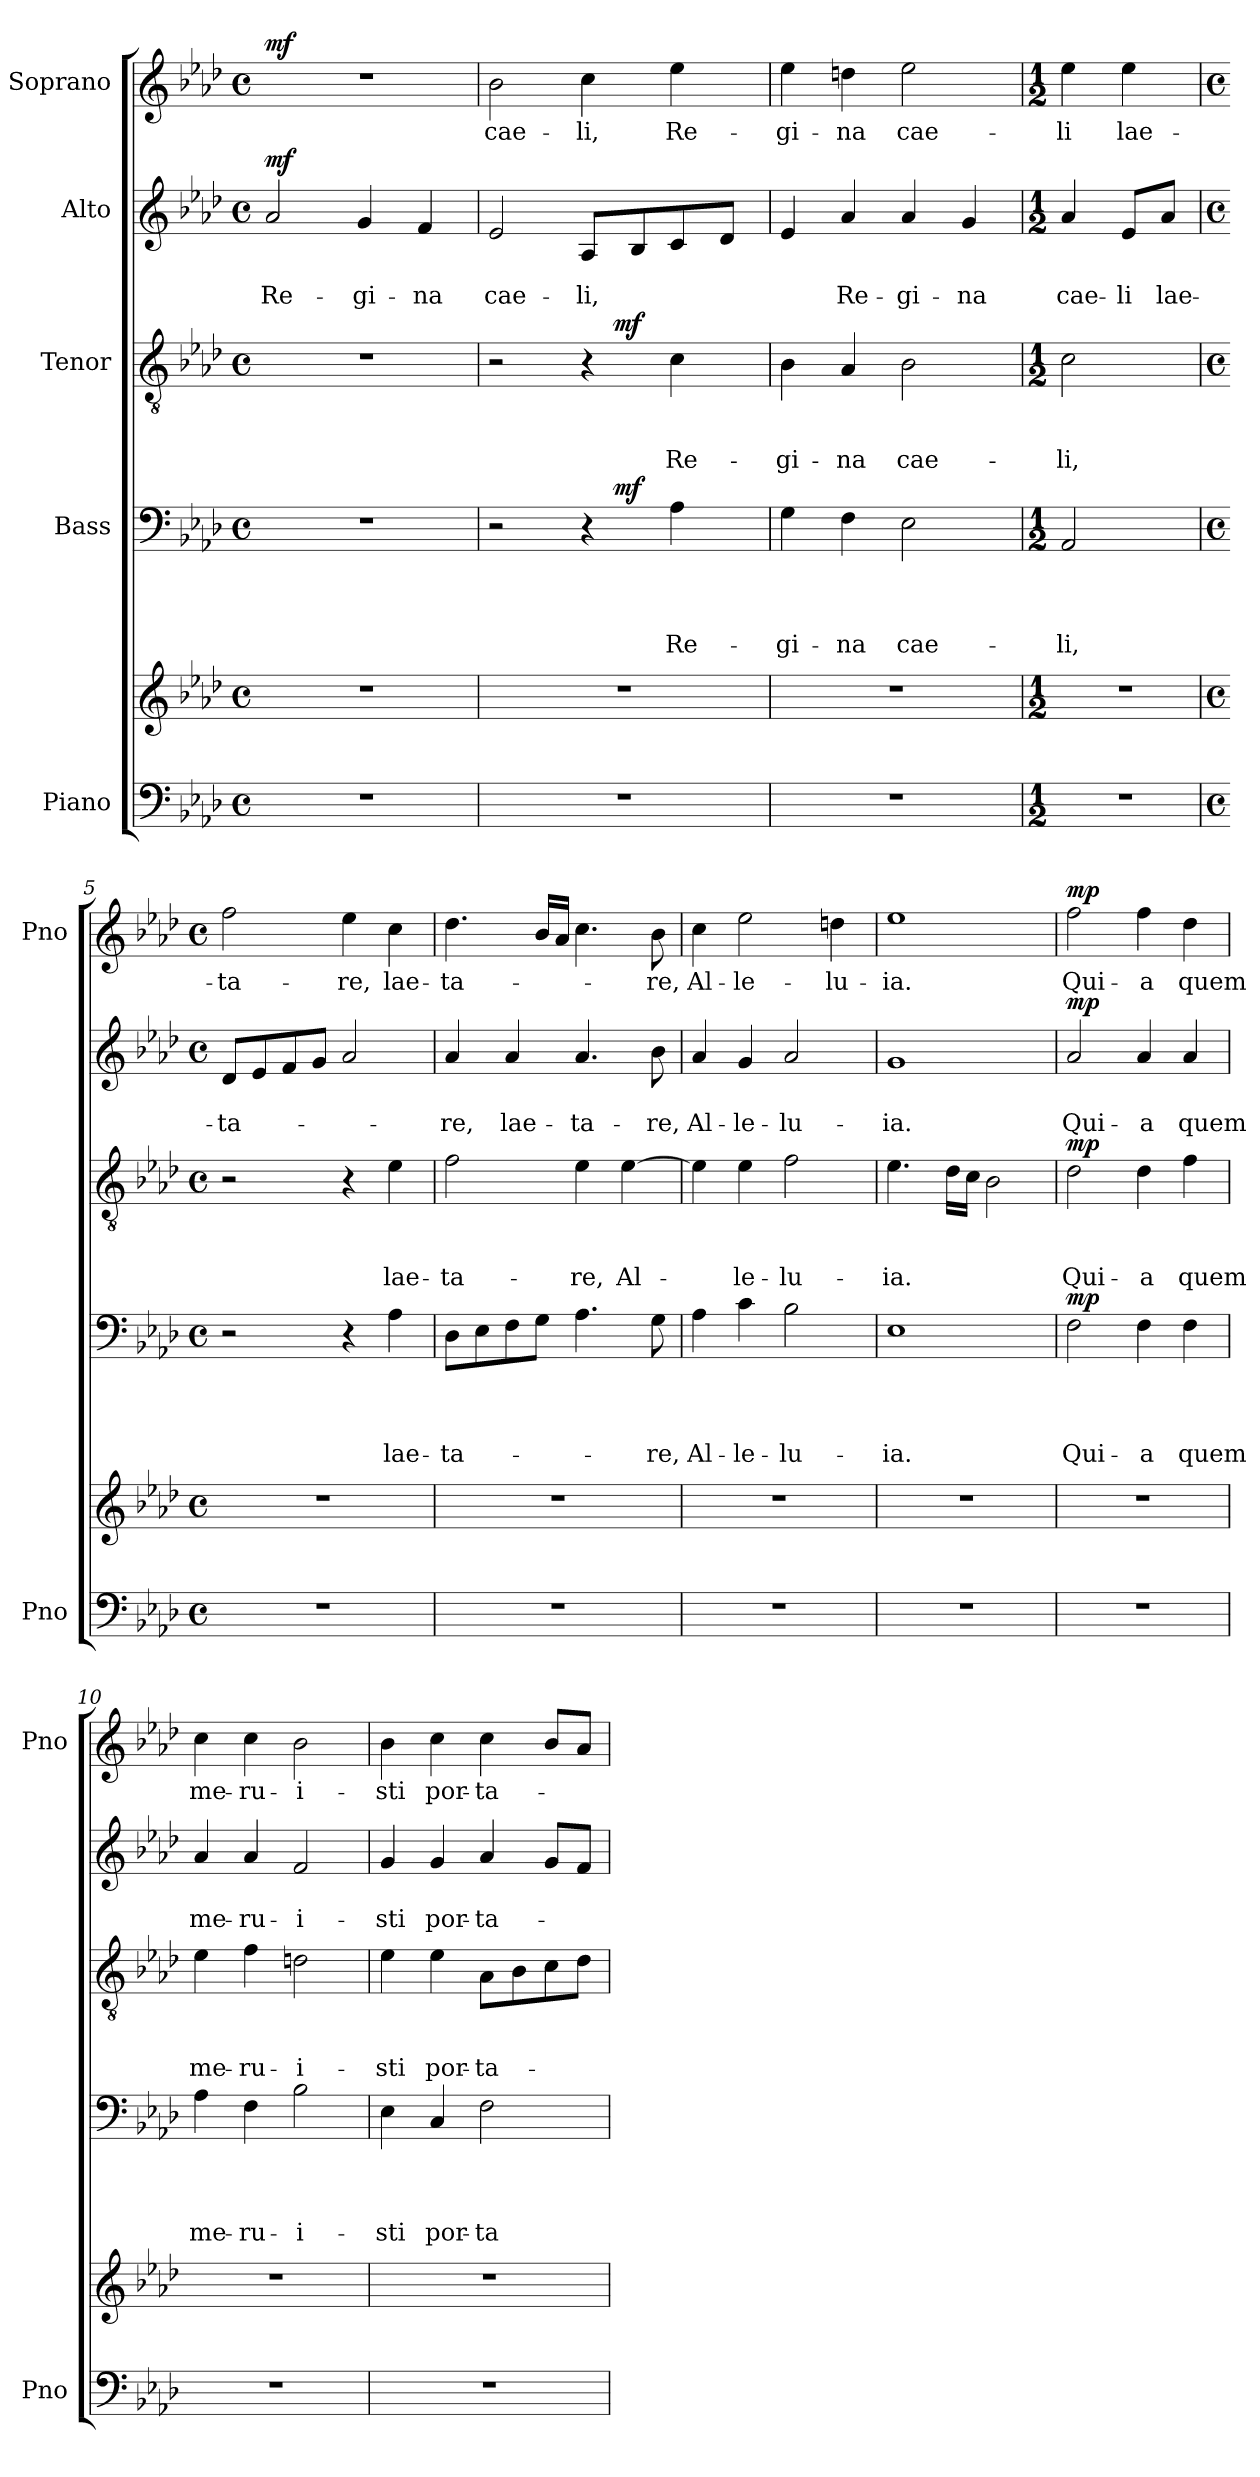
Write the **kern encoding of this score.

**kern	**kern	**kern	**text	**text	**text	**text	**dynam	**kern	**text	**text	**text	**dynam	**kern	**text	**text	**dynam	**kern	**text	**dynam
*part5	*part5	*part4	*part4	*part4	*part4	*part4	*part4	*part3	*part3	*part3	*part3	*part3	*part2	*part2	*part2	*part2	*part1	*part1	*part1
*staff6	*staff5	*staff4	*staff4	*staff4	*staff4	*staff4	*staff4	*staff3	*staff3	*staff3	*staff3	*staff3	*staff2	*staff2	*staff2	*staff2	*staff1	*staff1	*staff1
*I"Piano	*	*I"Bass	*	*	*	*	*	*I"Tenor	*	*	*	*	*I"Alto	*	*	*	*I"Soprano	*	*
*I'Pno	*	*	*	*	*	*	*	*	*	*	*	*	*	*	*	*	*I'Pno	*	*
*clefF4	*clefG2	*clefF4	*	*	*	*	*	*clefGv2	*	*	*	*	*clefG2	*	*	*	*clefG2	*	*
*k[b-e-a-d-]	*k[b-e-a-d-]	*k[b-e-a-d-]	*	*	*	*	*	*k[b-e-a-d-]	*	*	*	*	*k[b-e-a-d-]	*	*	*	*k[b-e-a-d-]	*	*
*A-:	*A-:	*A-:	*	*	*	*	*	*A-:	*	*	*	*	*A-:	*	*	*	*A-:	*	*
*M4/4	*M4/4	*M4/4	*	*	*	*	*	*M4/4	*	*	*	*	*M4/4	*	*	*	*M4/4	*	*
*met(c)	*met(c)	*met(c)	*	*	*	*	*	*met(c)	*	*	*	*	*met(c)	*	*	*	*met(c)	*	*
=1	=1	=1	=1	=1	=1	=1	=1	=1	=1	=1	=1	=1	=1	=1	=1	=1	=1	=1	=1
!	!	!	!	!	!	!	!	!	!	!	!	!	!	!	!	!LO:DY:a	!	!	!LO:DY:a
1r	1r	1r	.	.	.	.	.	1r	.	.	.	.	2a-/	.	Re-	mf	1r	.	mf
.	.	.	.	.	.	.	.	.	.	.	.	.	4g/	.	-gi-	.	.	.	.
.	.	.	.	.	.	.	.	.	.	.	.	.	4f/	.	-na	.	.	.	.
=2	=2	=2	=2	=2	=2	=2	=2	=2	=2	=2	=2	=2	=2	=2	=2	=2	=2	=2	=2
*	*	*^	*	*	*	*	*	*^	*	*	*	*	*	*	*	*	*	*	*
1r	1r	2r	2ryy	.	.	.	.	.	2r	2ryy	.	.	.	.	2e-/	.	cae-	.	2b-\	cae-	.
.	.	4r	16.ryy	.	.	.	.	.	4r	16.ryy	.	.	.	.	8A-/L	.	-li,	.	4cc\	-li,	.
!	!	!	!	!	!	!	!	!LO:DY:a	!	!	!	!	!	!LO:DY:a	!	!	!	!	!	!	!
.	.	.	4ryy	.	.	.	.	mf	.	4ryy	.	.	.	mf	.	.	.	.	.	.	.
.	.	.	.	.	.	.	.	.	.	.	.	.	.	.	8B-/	.	.	.	.	.	.
.	.	4A-\	.	.	.	.	Re-	.	4c\	.	.	.	Re-	.	8c/	.	.	.	4ee-\	Re-	.
.	.	.	8ryy	.	.	.	.	.	.	8ryy	.	.	.	.	.	.	.	.	.	.	.
.	.	.	.	.	.	.	.	.	.	.	.	.	.	.	8d-/J	.	.	.	.	.	.
.	.	.	32ryy	.	.	.	.	.	.	32ryy	.	.	.	.	.	.	.	.	.	.	.
*	*	*v	*v	*	*	*	*	*	*	*	*	*	*	*	*	*	*	*	*	*	*
*	*	*	*	*	*	*	*	*v	*v	*	*	*	*	*	*	*	*	*	*	*
=3	=3	=3	=3	=3	=3	=3	=3	=3	=3	=3	=3	=3	=3	=3	=3	=3	=3	=3	=3
1r	1r	4G\	.	.	.	-gi-	.	4B-\	.	.	-gi-	.	4e-/	.	.	.	4ee-\	-gi-	.
.	.	4F\	.	.	.	-na	.	4A-/	.	.	-na	.	4a-/	.	Re-	.	4ddn\	-na	.
.	.	2E-\	.	.	.	cae-	.	2B-\	.	.	cae-	.	4a-/	.	-gi-	.	2ee-\	cae-	.
.	.	.	.	.	.	.	.	.	.	.	.	.	4g/	.	-na	.	.	.	.
=4	=4	=4	=4	=4	=4	=4	=4	=4	=4	=4	=4	=4	=4	=4	=4	=4	=4	=4	=4
*M1/2	*M1/2	*M1/2	*	*	*	*	*	*M1/2	*	*	*	*	*M1/2	*	*	*	*M1/2	*	*
2r	2r	2AA-/	.	.	.	-li,	.	2c\	.	.	-li,	.	4a-/	.	cae-	.	4ee-\	-li	.
.	.	.	.	.	.	.	.	.	.	.	.	.	8e-/L	.	-li	.	4ee-\	lae-	.
.	.	.	.	.	.	.	.	.	.	.	.	.	8a-/J	.	lae-	.	.	.	.
=5	=5	=5	=5	=5	=5	=5	=5	=5	=5	=5	=5	=5	=5	=5	=5	=5	=5	=5	=5
*M4/4	*M4/4	*M4/4	*	*	*	*	*	*M4/4	*	*	*	*	*M4/4	*	*	*	*M4/4	*	*
*met(c)	*met(c)	*met(c)	*	*	*	*	*	*met(c)	*	*	*	*	*met(c)	*	*	*	*met(c)	*	*
1r	1r	2r	.	.	.	.	.	2r	.	.	.	.	8d-/L	.	-ta-	.	2ff\	-ta-	.
.	.	.	.	.	.	.	.	.	.	.	.	.	8e-/	.	.	.	.	.	.
.	.	.	.	.	.	.	.	.	.	.	.	.	8f/	.	.	.	.	.	.
.	.	.	.	.	.	.	.	.	.	.	.	.	8g/J	.	.	.	.	.	.
.	.	4r	.	.	.	.	.	4r	.	.	.	.	2a-/	.	.	.	4ee-\	-re,	.
.	.	4A-\	.	.	.	lae-	.	4e-\	.	.	lae-	.	.	.	.	.	4cc\	lae-	.
=6	=6	=6	=6	=6	=6	=6	=6	=6	=6	=6	=6	=6	=6	=6	=6	=6	=6	=6	=6
1r	1r	8D-\L	.	.	.	-ta-	.	2f\	.	.	-ta-	.	4a-/	.	-re,	.	4.dd-\	-ta-	.
.	.	8E-\	.	.	.	.	.	.	.	.	.	.	.	.	.	.	.	.	.
.	.	8F\	.	.	.	.	.	.	.	.	.	.	4a-/	.	lae-	.	.	.	.
.	.	8G\J	.	.	.	.	.	.	.	.	.	.	.	.	.	.	16b-/LL	.	.
.	.	.	.	.	.	.	.	.	.	.	.	.	.	.	.	.	16a-/JJ	.	.
.	.	4.A-\	.	.	.	.	.	4e-\	.	.	-re,	.	4.a-/	.	-ta-	.	4.cc\	.	.
.	.	.	.	.	.	.	.	[4e-\	.	.	Al-	.	.	.	.	.	.	.	.
.	.	8G\	.	.	.	-re,	.	.	.	.	.	.	8b-\	.	-re,	.	8b-\	-re,	.
!!LO:LB:g=z
=7	=7	=7	=7	=7	=7	=7	=7	=7	=7	=7	=7	=7	=7	=7	=7	=7	=7	=7	=7
1r	1r	4A-\	.	.	.	Al-	.	4e-\]	.	.	-­	.	4a-/	.	Al-	.	4cc\	Al-	.
.	.	4c\	.	.	.	-le-	.	4e-\	.	.	le-	.	4g/	.	-le-	.	2ee-\	-le-	.
.	.	2B-\	.	.	.	-lu-	.	2f\	.	.	-lu-	.	2a-/	.	-lu-	.	.	.	.
.	.	.	.	.	.	.	.	.	.	.	.	.	.	.	.	.	4ddn\	-lu-	.
=8	=8	=8	=8	=8	=8	=8	=8	=8	=8	=8	=8	=8	=8	=8	=8	=8	=8	=8	=8
1r	1r	1E-	.	.	.	-ia.	.	4.e-\	.	.	-ia.	.	1g	.	-ia.	.	1ee-	-ia.	.
.	.	.	.	.	.	.	.	16d-\LL	.	.	.	.	.	.	.	.	.	.	.
.	.	.	.	.	.	.	.	16c\JJ	.	.	.	.	.	.	.	.	.	.	.
.	.	.	.	.	.	.	.	2B-\	.	.	.	.	.	.	.	.	.	.	.
=9	=9	=9	=9	=9	=9	=9	=9	=9	=9	=9	=9	=9	=9	=9	=9	=9	=9	=9	=9
!	!	!	!	!	!	!	!LO:DY:a	!	!	!	!	!LO:DY:a	!	!	!	!LO:DY:a	!	!	!LO:DY:a
1r	1r	2F\	.	.	.	Qui-	mp	2d-\	.	.	Qui-	mp	2a-/	.	Qui-	mp	2ff\	Qui-	mp
.	.	4F\	.	.	.	-a	.	4d-\	.	.	-a	.	4a-/	.	-a	.	4ff\	-a	.
.	.	4F\	.	.	.	quem	.	4f\	.	.	quem	.	4a-/	.	quem	.	4dd-\	quem	.
=10	=10	=10	=10	=10	=10	=10	=10	=10	=10	=10	=10	=10	=10	=10	=10	=10	=10	=10	=10
1r	1r	4A-\	.	.	.	me-	.	4e-\	.	.	me-	.	4a-/	.	me-	.	4cc\	me-	.
.	.	4F\	.	.	.	-ru-	.	4f\	.	.	-ru-	.	4a-/	.	-ru-	.	4cc\	-ru-	.
.	.	2B-\	.	.	.	-i-	.	2dn\	.	.	-i-	.	2f/	.	-i-	.	2b-\	-i-	.
=11	=11	=11	=11	=11	=11	=11	=11	=11	=11	=11	=11	=11	=11	=11	=11	=11	=11	=11	=11
1r	1r	4E-\	.	.	.	-sti	.	4e-\	.	.	-sti	.	4g/	.	-sti	.	4b-\	-sti	.
.	.	4C/	.	.	.	por-	.	4e-\	.	.	por-	.	4g/	.	por-	.	4cc\	por-	.
.	.	2F\	.	.	.	-ta-	.	8A-\L	.	.	-ta-	.	4a-/	.	-ta-	.	4cc\	-ta-	.
.	.	.	.	.	.	.	.	8B-\	.	.	.	.	.	.	.	.	.	.	.
.	.	.	.	.	.	.	.	8c\	.	.	.	.	8g/L	.	.	.	8b-/L	.	.
.	.	.	.	.	.	.	.	8d-\J	.	.	-­-	.	8f/J	.	.	.	8a-/J	.	.
=	=	=	=	=	=	=	=	=	=	=	=	=	=	=	=	=	=	=	=
*-	*-	*-	*-	*-	*-	*-	*-	*-	*-	*-	*-	*-	*-	*-	*-	*-	*-	*-	*-
